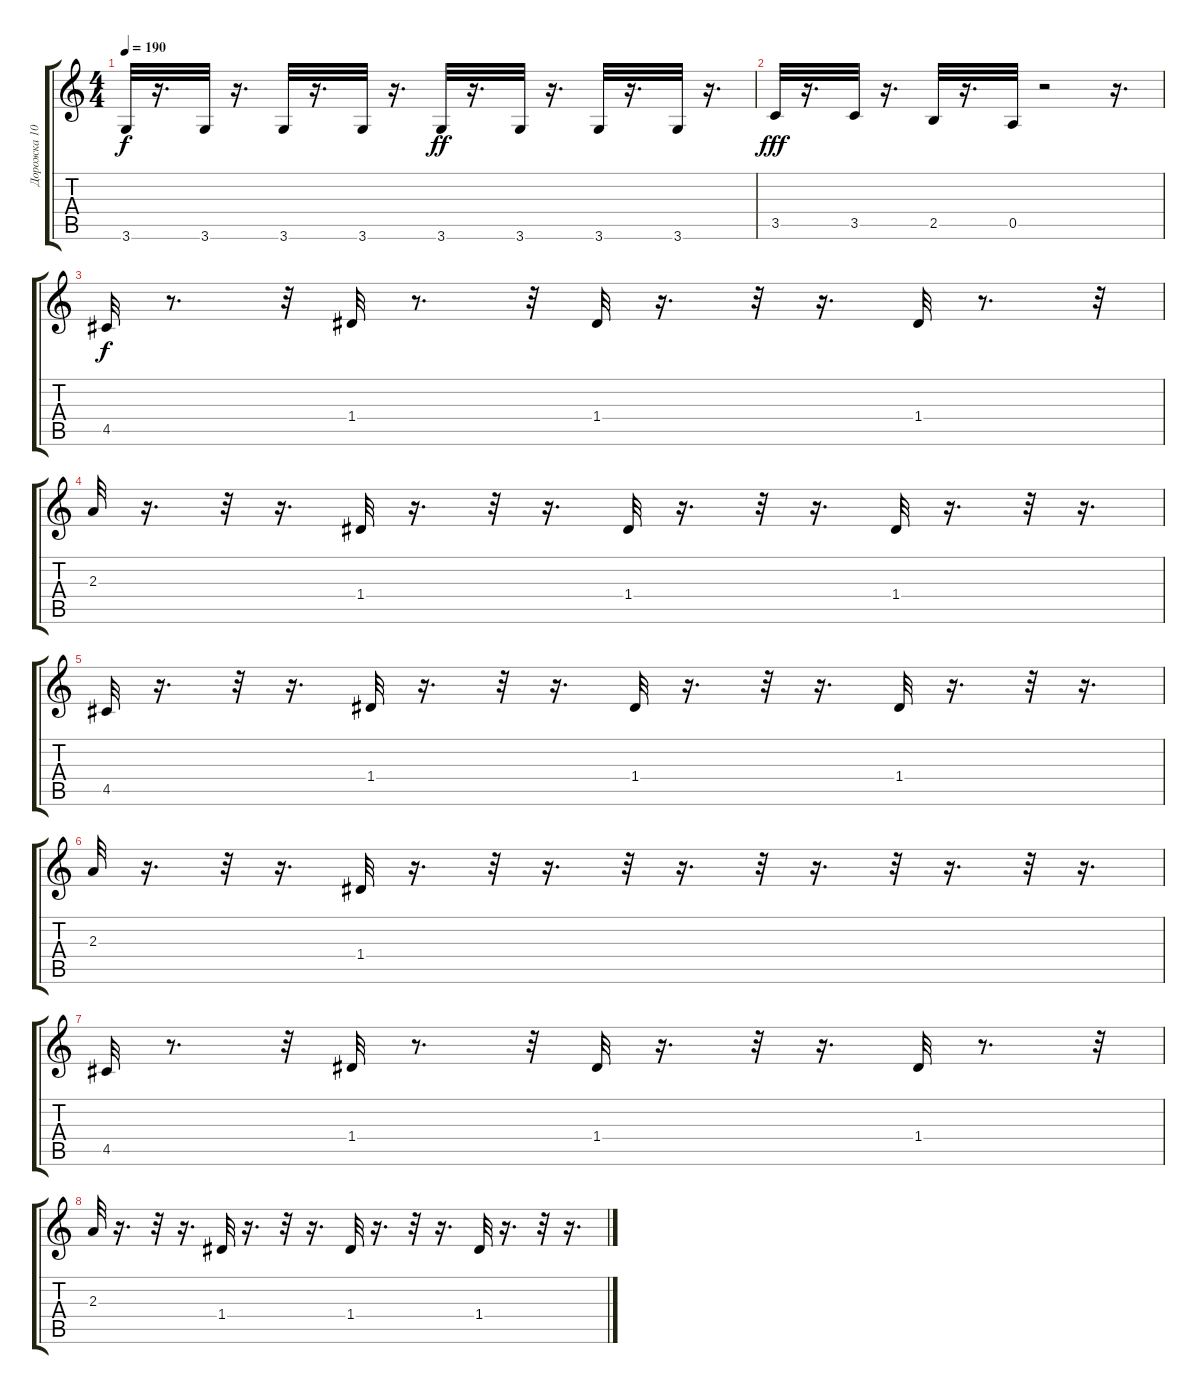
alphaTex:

\track ("Дорожка 10" "Дорожка 10") {instrument acousticguitarnylon}
\staff {score tabs}
\tuning (E4 B3 G3 D3 A2 E2) {hide}
\ts (4 4)
\tempo 190
\clef g2
\ks c
3.6.32{dy f} r.16{d} 3.6.32 r.16{d} 3.6.32 r.16{d} 3.6.32 r.16{d} 3.6.32{dy ff} r.16{d} 3.6.32 r.16{d} 3.6.32 r.16{d} 3.6.32 r.16{d} |
3.5.32{dy fff} r.16{d} 3.5.32 r.16{d} 2.5.32 r.16{d} 0.5.32 r.2 r.16{d} |
4.5.32{dy f} r.8{d} r.32 1.4.32 r.8{d} r.32 1.4.32 r.16{d} r.32 r.16{d} 1.4.32 r.8{d} r.32 |
2.3.32 r.16{d} r.32 r.16{d} 1.4.32 r.16{d} r.32 r.16{d} 1.4.32 r.16{d} r.32 r.16{d} 1.4.32 r.16{d} r.32 r.16{d} |
4.5.32 r.16{d} r.32 r.16{d} 1.4.32 r.16{d} r.32 r.16{d} 1.4.32 r.16{d} r.32 r.16{d} 1.4.32 r.16{d} r.32 r.16{d} |
2.3.32 r.16{d} r.32 r.16{d} 1.4.32 r.16{d} r.32 r.16{d} r.32 r.16{d} r.32 r.16{d} r.32 r.16{d} r.32 r.16{d} |
4.5.32 r.8{d} r.32 1.4.32 r.8{d} r.32 1.4.32 r.16{d} r.32 r.16{d} 1.4.32 r.8{d} r.32 |
2.3.32 r.16{d} r.32 r.16{d} 1.4.32 r.16{d} r.32 r.16{d} 1.4.32 r.16{d} r.32 r.16{d} 1.4.32 r.16{d} r.32 r.16{d}
